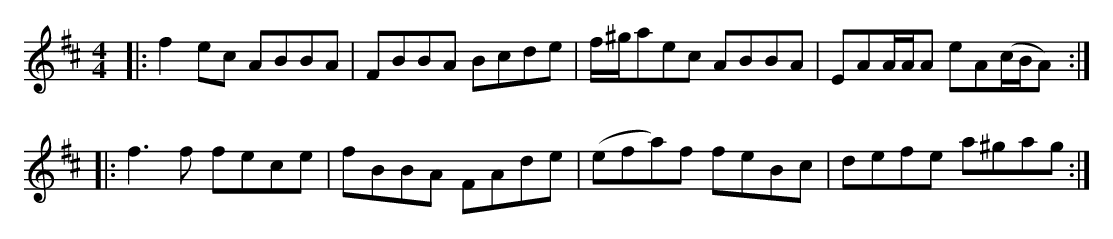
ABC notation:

X:1
M:4/4
K:Bmin
|: f2ec ABBA | FBBA Bcde | f/^g/aec ABBA | EAA/A/A eA(c/B/A) :|
|: f3f fece | fBBA FAde | (efa)f feBc | defe a^gag :|
